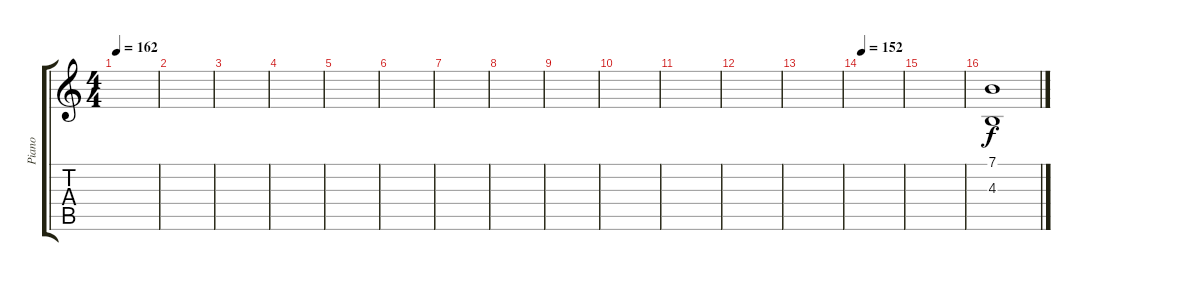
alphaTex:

\track ("Piano" "Piano") {instrument synthstrings2}
\staff {score tabs}
\tuning (E4 B3 G3 D3 A2 E2) {hide}
\ts (4 4)
\tempo 162
\clef g2
\ks c
|
|
|
|
|
|
|
|
|
|
|
|
|
\tempo 152
|
|
(7.1 4.3).1
